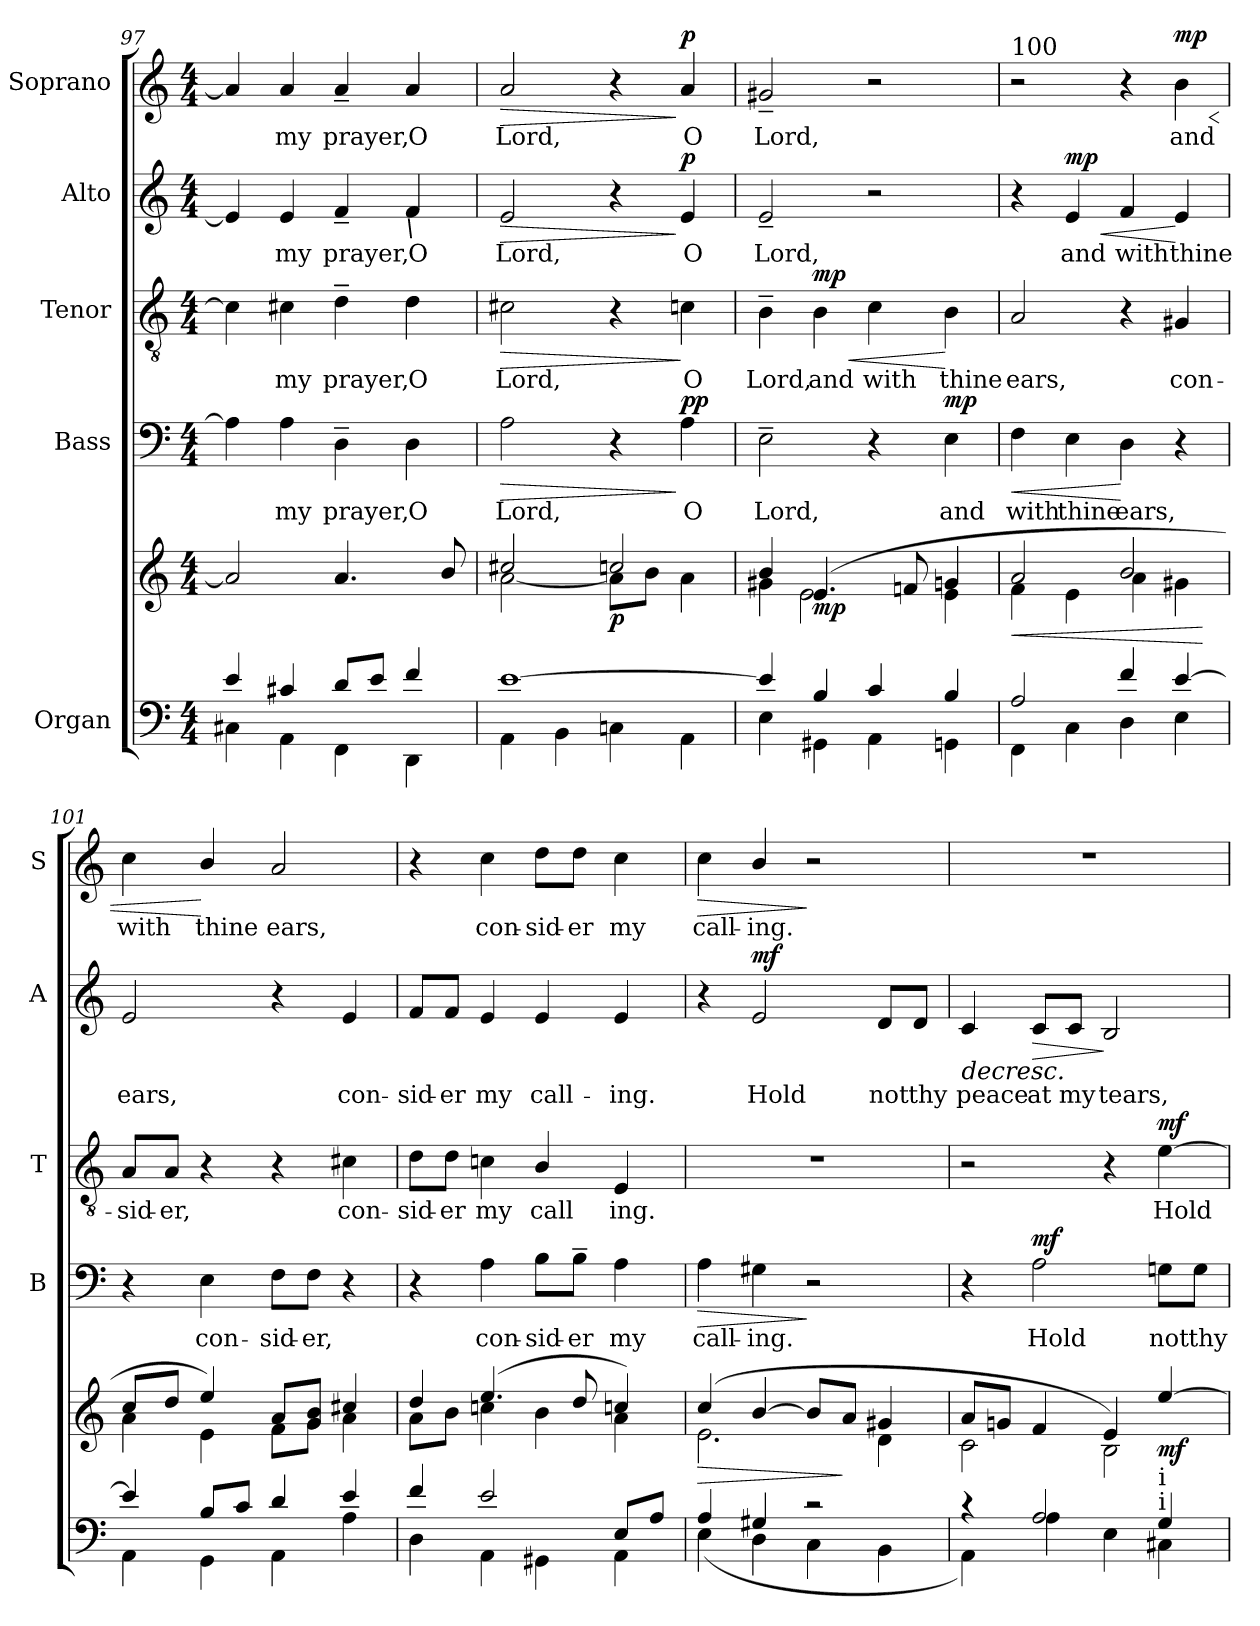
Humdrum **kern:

**kern	**kern	**dynam	**kern	**text	**dynam	**kern	**text	**dynam	**kern	**text	**dynam	**kern	**text	**dynam
*part5	*part5	*part5	*part4	*part4	*part4	*part3	*part3	*part3	*part2	*part2	*part2	*part1	*part1	*part1
*staff6	*staff5	*staff5/6	*staff4	*staff4	*staff4	*staff3	*staff3	*staff3	*staff2	*staff2	*staff2	*staff1	*staff1	*staff1
*I"Organ	*	*	*I"Bass	*	*	*I"Tenor	*	*	*I"Alto	*	*	*I"Soprano	*	*
*	*	*	*I'B	*	*	*I'T	*	*	*I'A	*	*	*I'S	*	*
*clefF4	*clefG2	*	*clefF4	*	*	*clefGv2	*	*	*clefG2	*	*	*clefG2	*	*
*k[]	*k[]	*	*k[]	*	*	*k[]	*	*	*k[]	*	*	*k[]	*	*
*C:	*C:	*	*C:	*	*	*C:	*	*	*C:	*	*	*C:	*	*
*M4/4	*M4/4	*	*M4/4	*	*	*M4/4	*	*	*M4/4	*	*	*M4/4	*	*
=97	=97	=97	=97	=97	=97	=97	=97	=97	=97	=97	=97	=97	=97	=97
*^	*^	*	*	*	*	*	*	*	*	*	*	*	*	*
4e/	4C#X\	2a/]	2ryy	.	4A\]	.	.	4c#\]	.	.	4e/]	.	.	4a/]	.	.
!	!	!	!	!	!	!LO:LY:b	!	!	!LO:LY:b	!	!	!LO:LY:b	!	!	!LO:LY:b	!
4c#X/	4AA\	.	.	.	4A\	my	.	4c#\	my	.	4e/	my	.	4a/	my	.
!	!	!	!	!	!	!LO:LY:b	!	!	!LO:LY:b	!	!	!LO:LY:b	!	!	!LO:LY:b	!
8d/L	4FF\	4.a/	2ryy	.	4D~>\	prayer,	.	4d~>\	prayer,	.	4f~</	prayer,	.	4a~</	prayer,	.
8e/J	.	.	.	.	.	.	.	.	.	.	.	.	.	.	.	.
!	!	!	!	!	!	!	!	!	!	!	!LO:TX:b:i:t=\	!	!	!	!	!
!	!	!	!	!	!	!LO:LY:b	!	!	!LO:LY:b	!	!	!LO:LY:b	!	!	!LO:LY:b	!
4f/	4DD\	.	.	.	4D\	O	.	4d\	O	.	4f/	O	.	4a/	O	.
.	.	8b/	.	.	.	.	.	.	.	.	.	.	.	.	.	.
=98	=98	=98	=98	=98	=98	=98	=98	=98	=98	=98	=98	=98	=98	=98	=98	=98
!	!	!	!	!	!	!LO:LY:b	!LO:HP:b	!	!LO:LY:b	!LO:HP:b	!	!LO:LY:b	!LO:HP:b	!	!LO:LY:b	!LO:HP:b
[>1e	4AA\	2cc#X/	[<2a\	.	2A\	Lord,	>	2c#X\	Lord,	>	2e/	Lord,	>	2a/	Lord,	>
.	4BB\	.	.	.	.	.	.	.	.	.	.	.	.	.	.	.
!	!	!	!	!LO:DY:b	!	!	!	!	!	!	!	!	!	!	!	!
.	4Cn\	2ccn/	8a\L]	p	4r	.	.	4r	.	.	4r	.	.	4r	.	.
.	.	.	8b\J	.	.	.	.	.	.	.	.	.	.	.	.	.
!	!	!	!	!	!	!LO:LY:b	!LO:DY:n=1:a	!	!LO:LY:b	!	!	!LO:LY:b	!	!	!LO:LY:b	!
!	!	!	!	!	!	!	!LO:DY:n=2:b	!	!	!	!	!	!LO:DY:n=1:b	!	!	!LO:DY:n=1:b
.	4AA\	.	4a\	.	4A\	O	] p p	4cn\	O	]	4e/	O	] p	4a/	O	] p
!!LO:PB:g=z
=99	=99	=99	=99	=99	=99	=99	=99	=99	=99	=99	=99	=99	=99	=99	=99	=99
!	!	!	!	!	!	!LO:LY:b	!	!	!LO:LY:b	!	!	!LO:LY:b	!	!	!LO:LY:b	!
4e/]	4E\	4b/	4g#X\	.	2E~>\	Lord,	.	4B~>\	Lord,	.	2e~</	Lord,	.	2g#X~</	Lord,	.
!	!	!	!	!LO:DY:b	!	!	!	!	!LO:LY:b	!LO:HP:b	!	!	!	!	!	!
!	!	!	!	!	!	!	!	!	!	!LO:DY:n=1:b	!	!	!	!	!	!
4B/	(>4GG#X\	(>4.e/	2e\	mp	.	.	.	4B\	and	< mp	.	.	.	.	.	.
!	!	!	!	!	!	!	!	!	!LO:LY:b	!	!	!	!	!	!	!
4c/	4AA\	.	.	.	4r	.	.	4c\	with	.	2r	.	.	2r	.	.
.	.	8fn/	.	.	.	.	.	.	.	.	.	.	.	.	.	.
!	!	!	!	!	!	!LO:LY:b	!LO:DY:b	!	!LO:LY:b	!	!	!	!	!	!	!
4B/	4GGn\	4gn/	4e\	.	4E\	and	mp	4B\	thine	[	.	.	.	.	.	.
=100	=100	=100	=100	=100	=100	=100	=100	=100	=100	=100	=100	=100	=100	=100	=100	=100
!	!	!	!	!	!	!	!	!	!	!	!	!	!	!LO:TX:a:t=100	!	!
!	!	!	!	!LO:HP:b	!	!LO:LY:b	!LO:HP:b	!	!LO:LY:b	!	!	!	!	!	!	!
2A/	4FF\	2a/	4f\	<	4F\	with	<	2A/	ears,	.	4r	.	.	2r	.	.
!	!	!	!	!	!	!LO:LY:b	!	!	!	!	!	!LO:LY:b	!LO:HP:b	!	!	!
!	!	!	!	!	!	!	!	!	!	!	!	!	!LO:DY:n=1:b	!	!	!
.	4C\	.	4e\	.	4E\	thine	.	.	.	.	4e/	and	< mp	.	.	.
!	!	!	!	!	!	!LO:LY:b	!	!	!	!	!	!LO:LY:b	!	!	!	!
4f/	4D\	2b/	4a\	.	4D\	ears,	[	4r	.	.	4f/	with	.	4r	.	.
!	!	!	!	!	!	!	!	!	!LO:LY:b	!	!	!LO:LY:b	!	!	!LO:LY:b	!LO:HP:b
!	!	!	!	!	!	!	!	!	!	!	!	!	!	!	!	!LO:DY:n=1:b
[>4e/	4E\	.	4g#X\	.	4r	.	.	4G#X/	con-	.	4e/	thine	[	4b\	and	< mp
*v	*v	*	*	*	*	*	*	*	*	*	*	*	*	*	*	*
*	*v	*v	*	*	*	*	*	*	*	*	*	*	*	*	*
.	.	[	.	.	.	.	.	.	.	.	.	.	.	.
=101	=101	=101	=101	=101	=101	=101	=101	=101	=101	=101	=101	=101	=101	=101
*^	*^	*	*	*	*	*	*	*	*	*	*	*	*	*
!	!	!	!	!	!	!	!	!	!LO:LY:b	!	!	!LO:LY:b	!	!	!LO:LY:b	!
4e/]	4AA\	8cc/L	4a\	.	4r	.	.	8A/L	-sid-	.	2e/	ears,	.	4cc\	with	.
!	!	!	!	!	!	!	!	!	!LO:LY:b	!	!	!	!	!	!	!
.	.	8dd/J	.	.	.	.	.	8A/J	-er,	.	.	.	.	.	.	.
!	!	!	!	!	!	!LO:LY:b	!	!	!	!	!	!	!	!	!LO:LY:b	!
8B/L	4GG\	4ee/)	4e\	.	4E\	con-	.	4r	.	.	.	.	.	4b/	thine	[
8c/J	.	.	.	.	.	.	.	.	.	.	.	.	.	.	.	.
!	!	!	!	!	!	!LO:LY:b	!	!	!	!	!	!	!	!	!LO:LY:b	!
4d/	4AA\	8a/L	8f\L	.	8F\L	-sid-	.	4r	.	.	4r	.	.	2a/	ears,	.
!	!	!	!	!	!	!LO:LY:b	!	!	!	!	!	!	!	!	!	!
.	.	8g/ 8b/J	8g\J	.	8F\J	-er,	.	.	.	.	.	.	.	.	.	.
!	!	!	!	!	!	!	!	!	!LO:LY:b	!	!	!LO:LY:b	!	!	!	!
4e/	4A\	4cc#X/	4a\	.	4r	.	.	4c#X\	con-	.	4e/	con-	.	.	.	.
=102	=102	=102	=102	=102	=102	=102	=102	=102	=102	=102	=102	=102	=102	=102	=102	=102
!	!	!	!	!	!	!	!	!	!LO:LY:b	!	!	!LO:LY:b	!	!	!	!
4f/	4D\	4dd/)	8a\L	.	4r	.	.	8d\L	-sid-	.	8f/L	-sid-	.	4r	.	.
!	!	!	!	!	!	!	!	!	!LO:LY:b	!	!	!LO:LY:b	!	!	!	!
.	.	.	8b\J	.	.	.	.	8d\J	-er	.	8f/J	-er	.	.	.	.
!	!	!	!	!	!	!LO:LY:b	!	!	!LO:LY:b	!	!	!LO:LY:b	!	!	!LO:LY:b	!
2e/	4AA\	(>4.ee/	4ccn\	.	4A\	con-	.	4cn\	my	.	4e/	my	.	4cc\	con-	.
!	!	!	!	!	!	!LO:LY:b	!	!	!LO:LY:b	!	!	!LO:LY:b	!	!	!LO:LY:b	!
.	4GG#X\	.	4b\	.	8B\L	-sid-	.	4B/	call	.	4e/	call-	.	8dd\L	-sid-	.
!	!	!	!	!	!	!LO:LY:b	!	!	!	!	!	!	!	!	!LO:LY:b	!
.	.	8dd/	.	.	8B~>\J	-er	.	.	.	.	.	.	.	8dd\J	-er	.
!	!	!	!	!	!	!LO:LY:b	!	!	!LO:LY:b	!	!	!LO:LY:b	!	!	!LO:LY:b	!
8E/L	4AA\	4ccn/)	4a\	.	4A\	my	.	4E/	ing.	.	4e/	-ing.	.	4cc\	my	.
8A/J	.	.	.	.	.	.	.	.	.	.	.	.	.	.	.	.
!!LO:LB:g=z
=103	=103	=103	=103	=103	=103	=103	=103	=103	=103	=103	=103	=103	=103	=103	=103	=103
!	!	!	!	!LO:HP:b	!	!LO:LY:b	!LO:HP:b	!	!	!	!	!	!	!	!LO:LY:b	!LO:HP:b
4A/	(>4E\	(>4cc/	2.e\	>	4A\	call-	>	1r	.	.	4r	.	.	4cc\	call-	>
!	!	!	!	!	!	!LO:LY:b	!	!	!	!	!	!LO:LY:b	!LO:DY:b	!	!LO:LY:b	!
4G#X/	4D\	[>4b/	.	.	4G#X\	-ing.	.	.	.	.	2e/	Hold	mf	4b/	-ing.	.
2rc	4C\	8b/L]	.	.	2r	.	]	.	.	.	.	.	.	2r	.	]
.	.	8a/J	.	]	.	.	.	.	.	.	.	.	.	.	.	.
!	!	!	!	!	!	!	!	!	!	!	!	!LO:LY:b	!	!	!	!
.	4BB\	4g#X/	4d\	.	.	.	.	.	.	.	8d/L	not	.	.	.	.
!	!	!	!	!	!	!	!	!	!	!	!	!LO:LY:b	!	!	!	!
.	.	.	.	.	.	.	.	.	.	.	8d/J	thy	.	.	.	.
=104	=104	=104	=104	=104	=104	=104	=104	=104	=104	=104	=104	=104	=104	=104	=104	=104
!	!	!	!	!	!	!	!	!	!	!	!	!LO:LY:b	!LO:HP:b	!	!	!
4rc	4AA\)	8a/L	2c\	.	4r	.	.	2r	.	.	4c/	peace	>	1r	.	.
.	.	8gn/J	.	.	.	.	.	.	.	.	.	.	.	.	.	.
!	!	!	!	!	!	!LO:LY:b	!LO:DY:b	!	!	!	!	!LO:LY:b	!LO:HP:b	!	!	!
2A/	4A\	4f/	.	.	2A\	Hold	mf	.	.	.	8c/L	at	>	.	.	.
!	!	!	!	!	!	!	!	!	!	!	!	!LO:LY:b	!	!	!	!
.	.	.	.	.	.	.	.	.	.	.	8c/J	my	.	.	.	.
!	!	!	!	!	!	!	!	!	!	!	!	!LO:LY:b	!	!	!	!
.	4E\	4e/)	2B\	.	.	.	.	4r	.	.	2B/	tears,	] ]	.	.	.
!LO:TX:a:t=i	!	!	!	!	!	!	!	!	!	!	!	!	!	!	!	!
!LO:TX:a:t=i	!	!	!	!	!	!	!	!	!	!	!	!	!	!	!	!
!	!	!	!	!LO:DY:b	!	!LO:LY:b	!	!	!LO:LY:b	!LO:DY:b	!	!	!	!	!	!
4G/	4C#X\	[>4ee/	.	mf	8Gni\L	not	.	[4e\	Hold	mf	.	.	.	.	.	.
!	!	!	!	!	!	!LO:LY:b	!	!	!	!	!	!	!	!	!	!
.	.	.	.	.	8G\J	thy	.	.	.	.	.	.	.	.	.	.
*v	*v	*	*	*	*	*	*	*	*	*	*	*	*	*	*	*
*	*v	*v	*	*	*	*	*	*	*	*	*	*	*	*	*
=	=	=	=	=	=	=	=	=	=	=	=	=	=	=
*-	*-	*-	*-	*-	*-	*-	*-	*-	*-	*-	*-	*-	*-	*-
